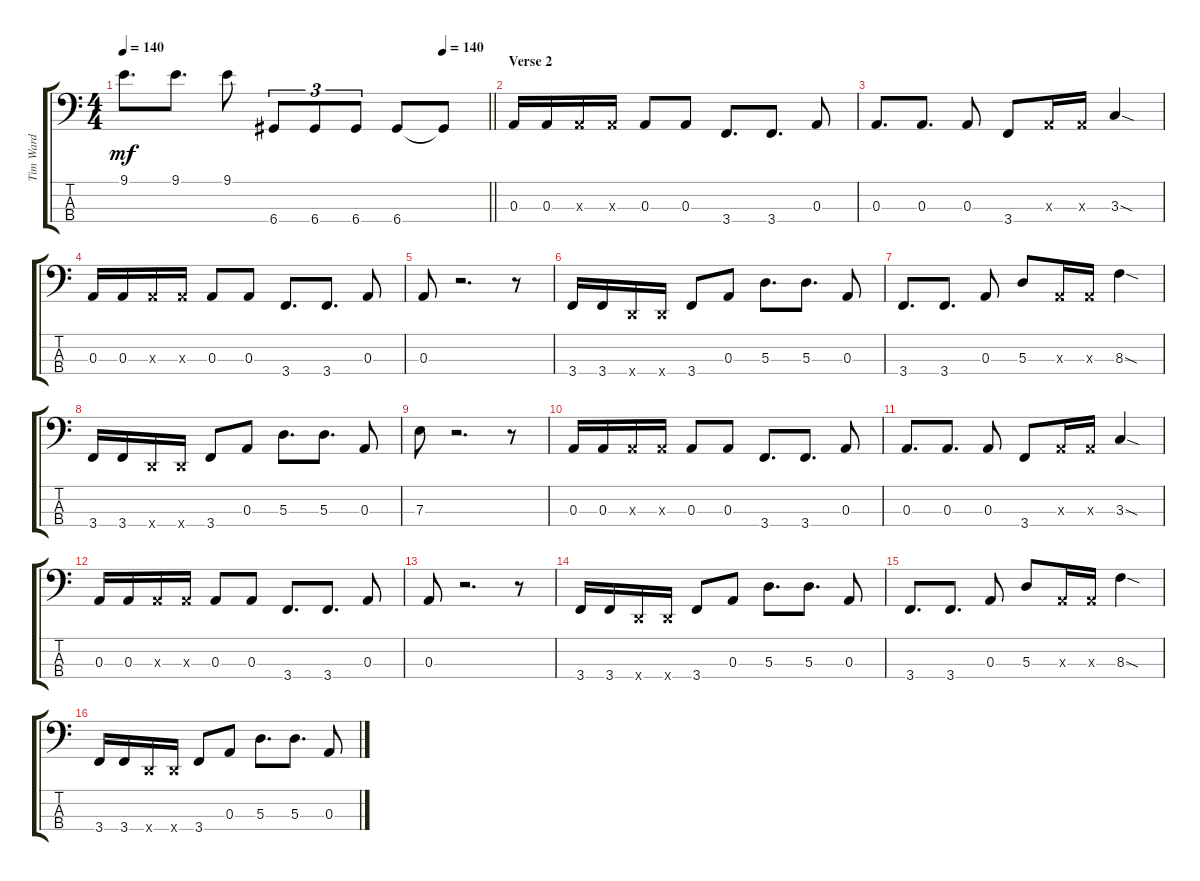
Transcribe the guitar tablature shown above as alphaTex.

\track ("Tim Ward" "Tim Ward") {instrument electricbassfinger}
\staff {score tabs}
\tuning (G2 D2 A1 D1) {hide}
\ts (4 4)
\tempo 140
\tempo (140 0.875)
\clef f4
\barLineRight lightlight
\ks c
9.1.8{d dy mf} 9.1.8{d} 9.1.8 6.4.8{tu (3 2)} 6.4.8{tu (3 2)} 6.4.8{tu (3 2)} 6.4.8 6.4{t}.8 |
\section ("" "Verse 2")
0.3.16 0.3.16 0.3{x}.16 0.3{x}.16 0.3.8 0.3.8 3.4.8{d} 3.4.8{d} 0.3.8 |
0.3.8{d} 0.3.8{d} 0.3.8 3.4.8 0.3{x}.16 0.3{x}.16 3.3{sod}.4 |
0.3.16 0.3.16 0.3{x}.16 0.3{x}.16 0.3.8 0.3.8 3.4.8{d} 3.4.8{d} 0.3.8 |
0.3.8 r.2{d} r.8 |
3.4.16 3.4.16 0.4{x}.16 0.4{x}.16 3.4.8 0.3.8 5.3.8{d} 5.3.8{d} 0.3.8 |
3.4.8{d} 3.4.8{d} 0.3.8 5.3.8 0.3{x}.16 0.3{x}.16 8.3{sod}.4 |
3.4.16 3.4.16 0.4{x}.16 0.4{x}.16 3.4.8 0.3.8 5.3.8{d} 5.3.8{d} 0.3.8 |
7.3.8 r.2{d} r.8 |
0.3.16 0.3.16 0.3{x}.16 0.3{x}.16 0.3.8 0.3.8 3.4.8{d} 3.4.8{d} 0.3.8 |
0.3.8{d} 0.3.8{d} 0.3.8 3.4.8 0.3{x}.16 0.3{x}.16 3.3{sod}.4 |
0.3.16 0.3.16 0.3{x}.16 0.3{x}.16 0.3.8 0.3.8 3.4.8{d} 3.4.8{d} 0.3.8 |
0.3.8 r.2{d} r.8 |
3.4.16 3.4.16 0.4{x}.16 0.4{x}.16 3.4.8 0.3.8 5.3.8{d} 5.3.8{d} 0.3.8 |
3.4.8{d} 3.4.8{d} 0.3.8 5.3.8 0.3{x}.16 0.3{x}.16 8.3{sod}.4 |
3.4.16 3.4.16 0.4{x}.16 0.4{x}.16 3.4.8 0.3.8 5.3.8{d} 5.3.8{d} 0.3.8
